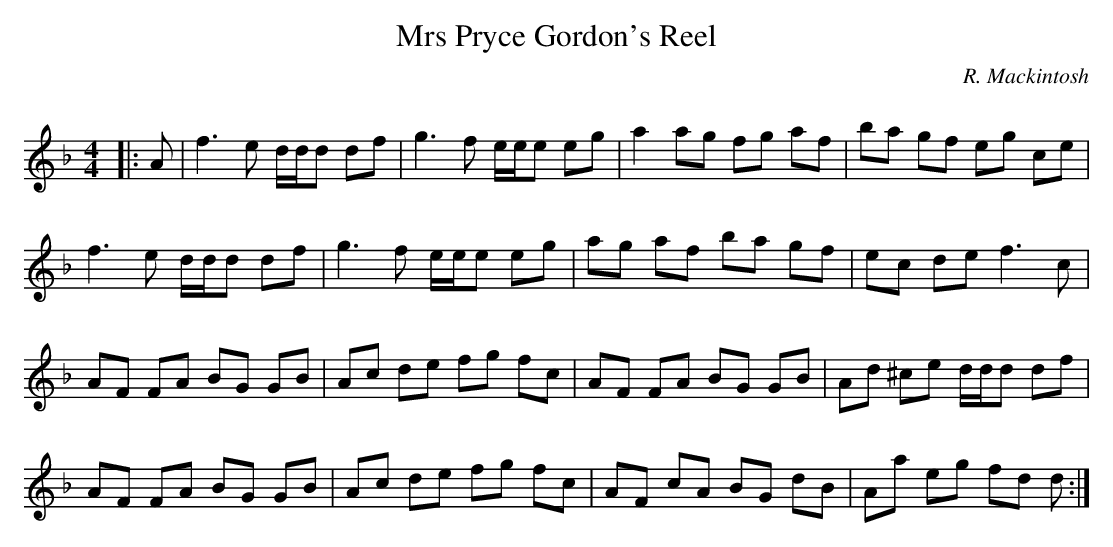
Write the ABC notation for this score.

X:1
T: Mrs Pryce Gordon's Reel
C:R. Mackintosh
Q: 232
K:F
M:4/4
L:1/8
|:A|f3e d1/2d1/2d df|g3f e1/2e1/2e eg|a2 ag fg af|ba gf eg ce|
f3e d1/2d1/2d df|g3f e1/2e1/2e eg|ag af ba gf|ec de f3c|
AF FA BG GB|Ac de fg fc|AF FA BG GB|Ad ^ce d1/2d1/2d df|
AF FA BG GB|Ac de fg fc|AF cA BG dB|Aa eg fd d:|
